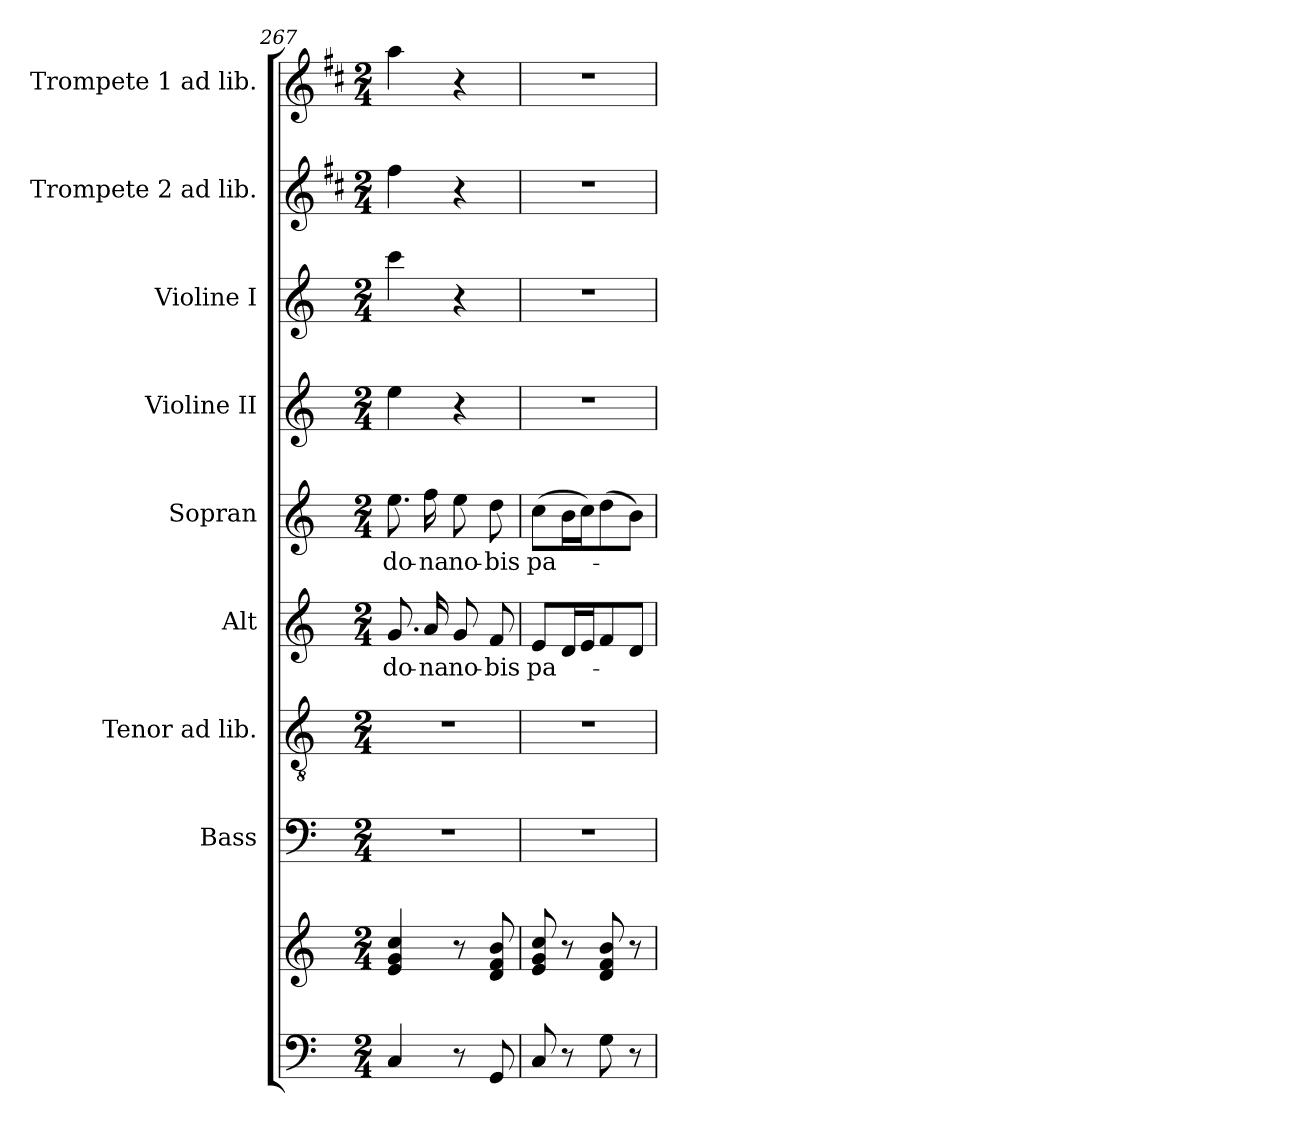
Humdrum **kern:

**kern	**kern	**kern	**kern	**kern	**text	**kern	**text	**kern	**kern	**kern	**kern
*part9	*part9	*part8	*part7	*part6	*part6	*part5	*part5	*part4	*part3	*part2	*part1
*staff10	*staff9	*staff8	*staff7	*staff6	*staff6	*staff5	*staff5	*staff4	*staff3	*staff2	*staff1
*	*	*I"Bass	*I"Tenor ad lib.	*I"Alt	*	*I"Sopran	*	*I"Violine II	*I"Violine I	*I"Trompete 2 ad lib.	*I"Trompete 1 ad lib.
*	*	*I'B.	*I'T.	*I'A.	*	*I'S.	*	*I'Vl. II	*I'Vl. I	*I'Trp. 2	*I'Trp. 1
*clefF4	*clefG2	*clefF4	*clefGv2	*clefG2	*	*clefG2	*	*clefG2	*clefG2	*clefG2	*clefG2
*	*	*	*	*	*	*	*	*	*	*ITrd1c2	*ITrd1c2
*k[]	*k[]	*k[]	*k[]	*k[]	*	*k[]	*	*k[]	*k[]	*k[]	*k[]
*C:	*C:	*C:	*C:	*C:	*	*C:	*	*C:	*C:	*C:	*C:
*M2/4	*M2/4	*M2/4	*M2/4	*M2/4	*	*M2/4	*	*M2/4	*M2/4	*M2/4	*M2/4
=267	=267	=267	=267	=267	=267	=267	=267	=267	=267	=267	=267
!	!	!	!	!	!LO:LY:b	!	!LO:LY:b	!	!	!	!
4C/	4e/ 4g/ 4cc/	2r	2r	8.g/	do-	8.ee\	do-	4ee\	4ccc\	4ee\	4gg\
!	!	!	!	!	!LO:LY:b	!	!LO:LY:b	!	!	!	!
.	.	.	.	16a/	-na	16ff\	-na	.	.	.	.
!	!	!	!	!	!LO:LY:b	!	!LO:LY:b	!	!	!	!
8r	8r	.	.	8g/	no-	8ee\	no-	4r	4r	4r	4r
!	!	!	!	!	!LO:LY:b	!	!LO:LY:b	!	!	!	!
8GG/	8d/ 8f/ 8b/	.	.	8f/	-bis	8dd\	-bis	.	.	.	.
=268	=268	=268	=268	=268	=268	=268	=268	=268	=268	=268	=268
!	!	!	!	!	!LO:LY:b	!	!LO:LY:b	!	!	!	!
8C/	8e/ 8g/ 8cc/	2r	2r	8e/L	pa-	(>8cc\L	pa-	2r	2r	2r	2r
8r	8r	.	.	16d/L	.	16b\L	.	.	.	.	.
.	.	.	.	16e/J	.	16cc\J)	.	.	.	.	.
8G\	8d/ 8f/ 8b/	.	.	8f/	.	(>8dd\	.	.	.	.	.
8r	8r	.	.	8d/J	.	8b\J)	.	.	.	.	.
=	=	=	=	=	=	=	=	=	=	=	=
*-	*-	*-	*-	*-	*-	*-	*-	*-	*-	*-	*-
